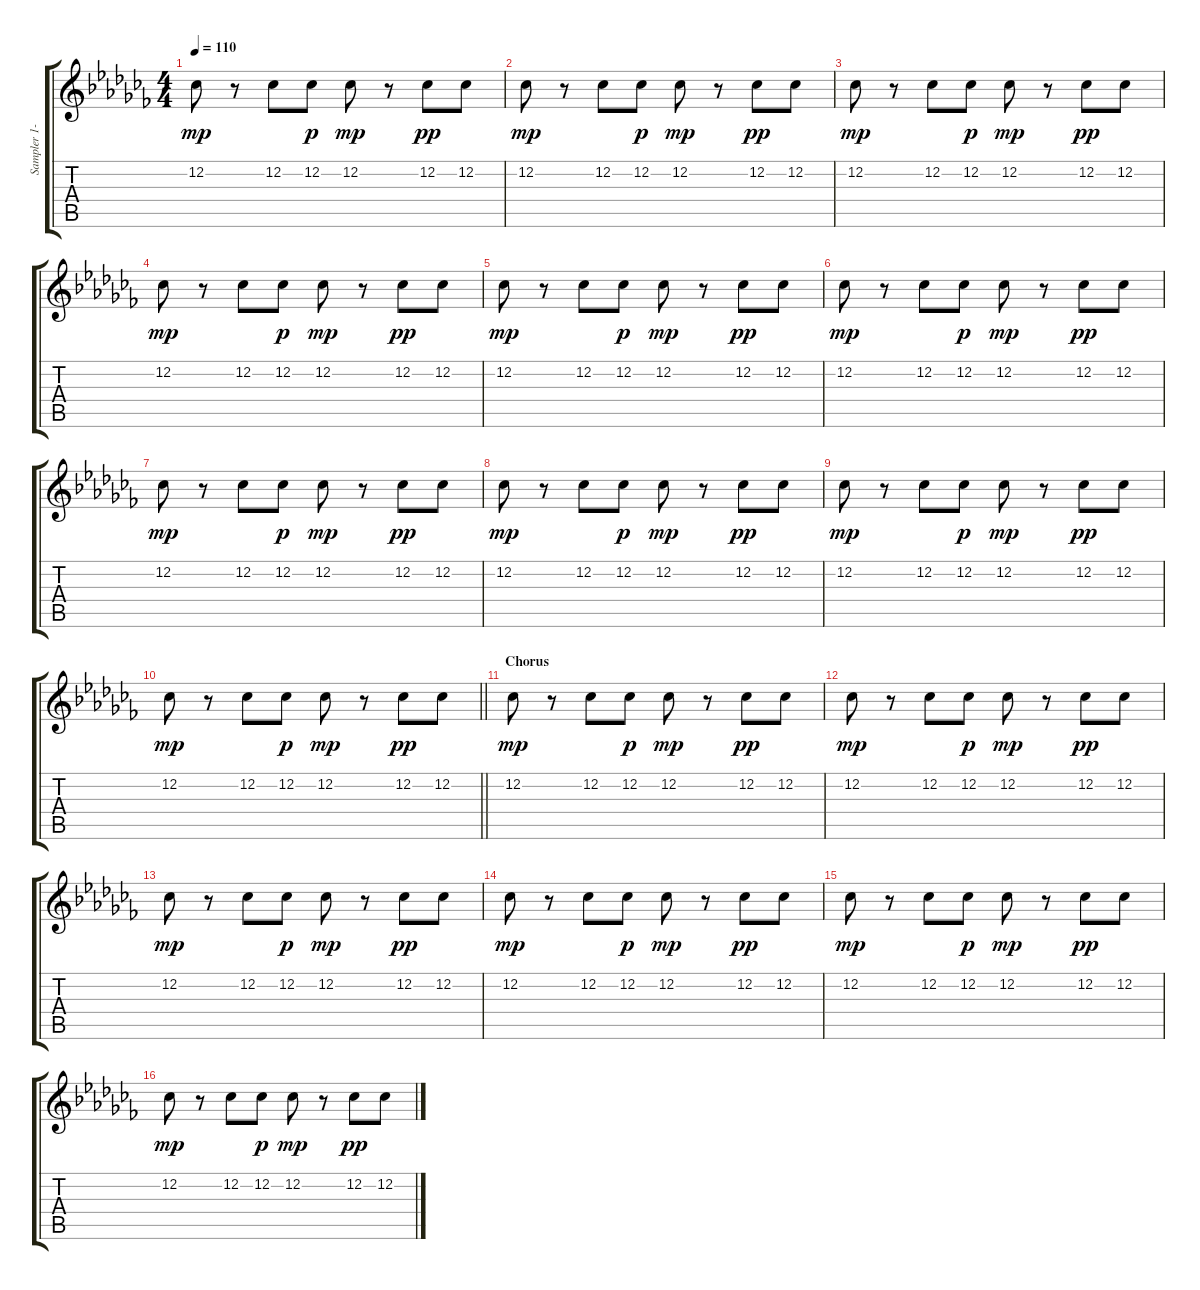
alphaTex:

\track ("Sampler 1- Joe Hahn" "Sampler 1-") {instrument fx4atmosphere}
\staff {score tabs}
\tuning (E4 B3 G3 D3 A2 E2) {hide}
\ts (4 4)
\tempo 110
\clef g2
\ks abminor
12.2.8{dy mp} r.8 12.2.8 12.2.8{dy p} 12.2.8{dy mp} r.8 12.2.8{dy pp} 12.2.8 |
12.2.8{dy mp} r.8 12.2.8 12.2.8{dy p} 12.2.8{dy mp} r.8 12.2.8{dy pp} 12.2.8 |
12.2.8{dy mp} r.8 12.2.8 12.2.8{dy p} 12.2.8{dy mp} r.8 12.2.8{dy pp} 12.2.8 |
12.2.8{dy mp} r.8 12.2.8 12.2.8{dy p} 12.2.8{dy mp} r.8 12.2.8{dy pp} 12.2.8 |
12.2.8{dy mp} r.8 12.2.8 12.2.8{dy p} 12.2.8{dy mp} r.8 12.2.8{dy pp} 12.2.8 |
12.2.8{dy mp} r.8 12.2.8 12.2.8{dy p} 12.2.8{dy mp} r.8 12.2.8{dy pp} 12.2.8 |
12.2.8{dy mp} r.8 12.2.8 12.2.8{dy p} 12.2.8{dy mp} r.8 12.2.8{dy pp} 12.2.8 |
12.2.8{dy mp} r.8 12.2.8 12.2.8{dy p} 12.2.8{dy mp} r.8 12.2.8{dy pp} 12.2.8 |
12.2.8{dy mp} r.8 12.2.8 12.2.8{dy p} 12.2.8{dy mp} r.8 12.2.8{dy pp} 12.2.8 |
\barLineRight lightlight
12.2.8{dy mp} r.8 12.2.8 12.2.8{dy p} 12.2.8{dy mp} r.8 12.2.8{dy pp} 12.2.8 |
\section ("" "Chorus")
12.2.8{dy mp} r.8 12.2.8 12.2.8{dy p} 12.2.8{dy mp} r.8 12.2.8{dy pp} 12.2.8 |
12.2.8{dy mp} r.8 12.2.8 12.2.8{dy p} 12.2.8{dy mp} r.8 12.2.8{dy pp} 12.2.8 |
12.2.8{dy mp} r.8 12.2.8 12.2.8{dy p} 12.2.8{dy mp} r.8 12.2.8{dy pp} 12.2.8 |
12.2.8{dy mp} r.8 12.2.8 12.2.8{dy p} 12.2.8{dy mp} r.8 12.2.8{dy pp} 12.2.8 |
12.2.8{dy mp} r.8 12.2.8 12.2.8{dy p} 12.2.8{dy mp} r.8 12.2.8{dy pp} 12.2.8 |
12.2.8{dy mp} r.8 12.2.8 12.2.8{dy p} 12.2.8{dy mp} r.8 12.2.8{dy pp} 12.2.8
